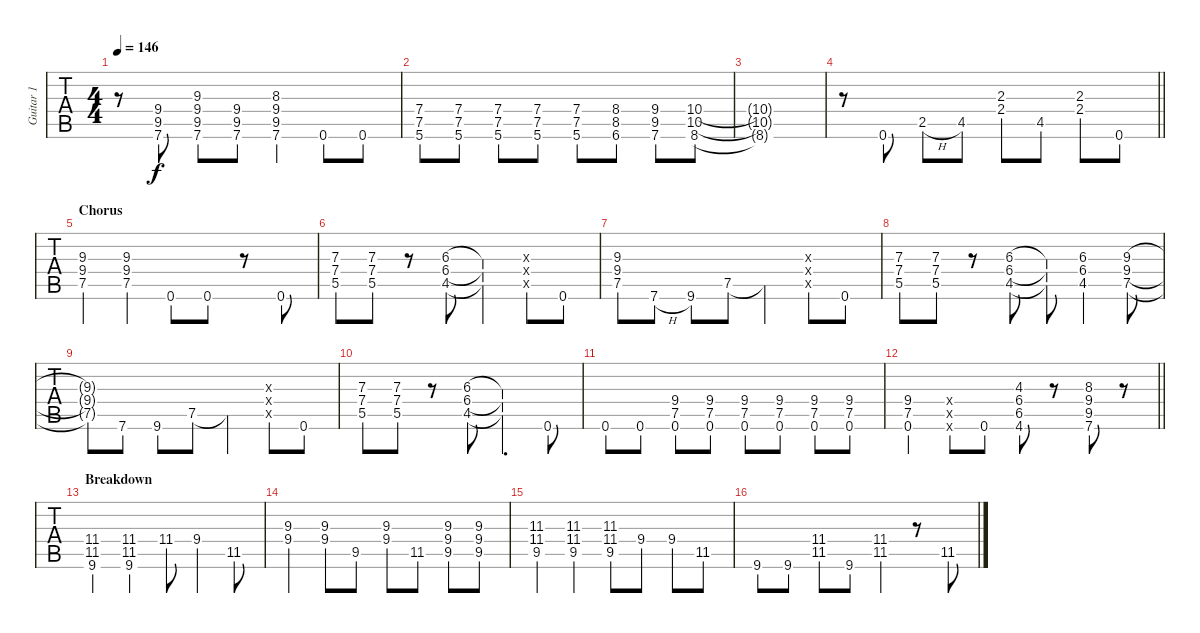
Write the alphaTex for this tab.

\track ("Guitar 1" "Guitar 1") {instrument overdrivenguitar}
\staff {tabs}
\tuning (E4 B3 G3 D3 A2 E2) {hide}
\ts (4 4)
\tempo 146
\clef g2
\ks e
r.8{dy f} (9.4 9.5 7.6).8 (9.3 9.4 9.5 7.6).8 (9.4 9.5 7.6).8 (8.3 9.4 9.5 7.6).4 0.6.8 0.6.8 |
(7.4 7.5 5.6).8 (7.4 7.5 5.6).8 (7.4 7.5 5.6).8 (7.4 7.5 5.6).8 (7.4 7.5 5.6).8 (8.4 8.5 6.6).8 (9.4 9.5 7.6).8 (10.4 10.5 8.6).8 |
(10.4{t} 10.5{t} 8.6{t}).1 |
\barLineRight lightlight
r.8 0.6.8 2.5{h}.8 4.5.8 (2.3 2.4).8 4.5.8 (2.3 2.4).8 0.6.8 |
\section ("" "Chorus")
(9.3 9.4 7.5).4 (9.3 9.4 7.5).4 0.6.8 0.6.8 r.8 0.6.8 |
(7.3 7.4 5.5).8 (7.3 7.4 5.5).8 r.8 (6.3 6.4 4.5).8 (6.3{t} 6.4{t} 4.5{t}).4 (6.3{x} 6.4{x} 4.5{x}).8 0.6.8 |
(9.3 9.4 7.5).8 7.6{h}.8 9.6.8 7.5.8 7.5{t}.4 (9.3{x} 9.4{x} 7.5{x}).8 0.6.8 |
(7.3 7.4 5.5).8 (7.3 7.4 5.5).8 r.8 (6.3 6.4 4.5).8 (6.3{t} 6.4{t} 4.5{t}).8 (6.3 6.4 4.5).4 (9.3 9.4 7.5).8 |
(9.3{t} 9.4{t} 7.5{t}).8 7.6.8 9.6.8 7.5.8 7.5{t}.4 (9.3{x} 9.4{x} 7.5{x}).8 0.6.8 |
(7.3 7.4 5.5).8 (7.3 7.4 5.5).8 r.8 (6.3 6.4 4.5).8 (6.3{t} 6.4{t} 4.5{t}).4{d} 0.6.8 |
0.6.8 0.6.8 (9.4 7.5 0.6).8 (9.4 7.5 0.6).8 (9.4 7.5 0.6).8 (9.4 7.5 0.6).8 (9.4 7.5 0.6).8 (9.4 7.5 0.6).8 |
\barLineRight lightlight
(9.4 7.5 0.6).4 (9.4{x} 7.5{x} 0.6{x}).8 0.6.8 (4.3 6.4 6.5 4.6).8 r.8 (8.3 9.4 9.5 7.6).8 r.8 |
\section ("" "Breakdown")
(11.4 11.5 9.6).4 (11.4 11.5 9.6).4 11.4.8 9.4.4 11.5.8 |
(9.3 9.4).4 (9.3 9.4).8 9.5.8 (9.3 9.4).8 11.5.8 (9.3 9.4 9.5).8 (9.3 9.4 9.5).8 |
(11.3 11.4 9.5).4 (11.3 11.4 9.5).4 (11.3 11.4 9.5).8 9.4.8 9.4.8 11.5.8 |
9.6.8 9.6.8 (11.4 11.5).8 9.6.8 (11.4 11.5).4 r.8 11.5.8
